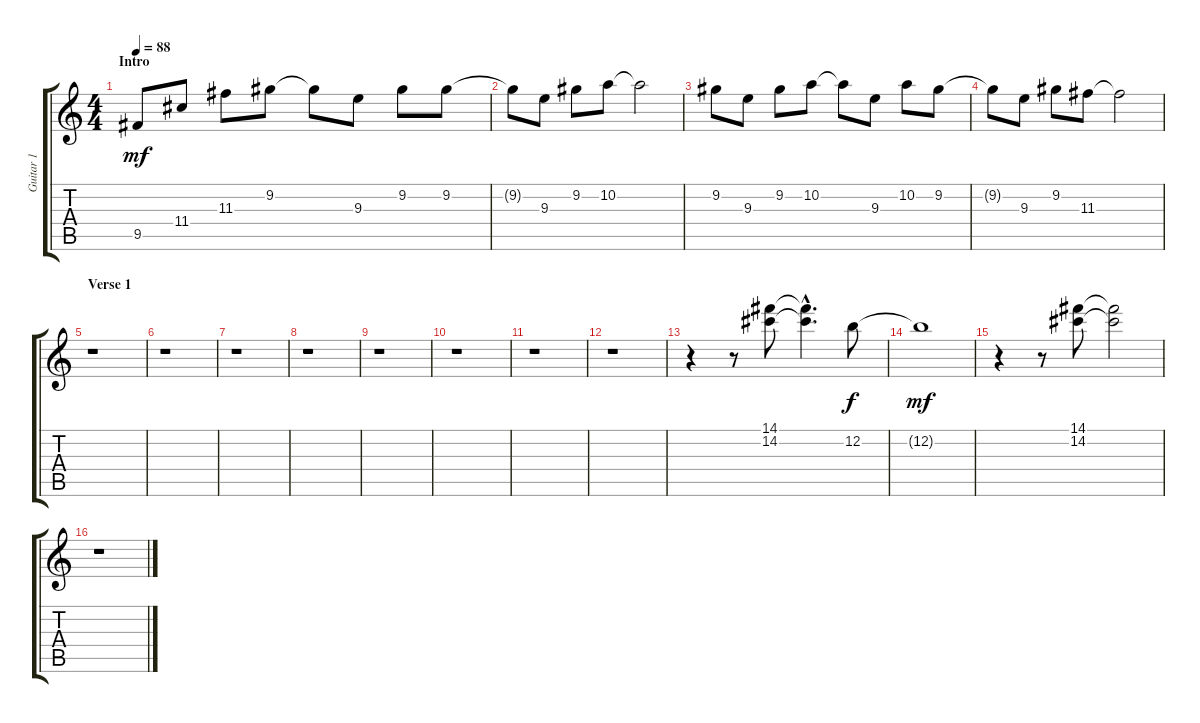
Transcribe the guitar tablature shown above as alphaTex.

\track ("Guitar 1" "Guitar 1") {instrument electricguitarclean}
\staff {score tabs}
\tuning (E4 B3 G3 D3 A2 E2) {hide}
\ts (4 4)
\section ("" "Intro")
\tempo 88
\clef g2
\ks c
9.5.8{dy mf instrument electricguitarclean} 11.4.8 11.3.8 9.2.8 9.2{t}.8 9.3.8 9.2.8 9.2.8 |
9.2{t}.8 9.3.8 9.2.8 10.2.8 10.2{t}.2 |
9.2.8 9.3.8 9.2.8 10.2.8 10.2{t}.8 9.3.8 10.2.8 9.2.8 |
9.2{t}.8 9.3.8 9.2.8 11.3.8 11.3{t}.2 |
\section ("" "Verse 1")
r.1 |
r.1 |
r.1 |
r.1 |
r.1 |
r.1 |
r.1 |
r.1 |
r.4 r.8 (14.1 14.2).8 (14.1{hac t} 14.2{hac t}).4{d} 12.2.8{dy f} |
12.2{t}.1{dy mf} |
r.4 r.8 (14.1 14.2).8 (14.1{t} 14.2{t}).2 |
r.1
